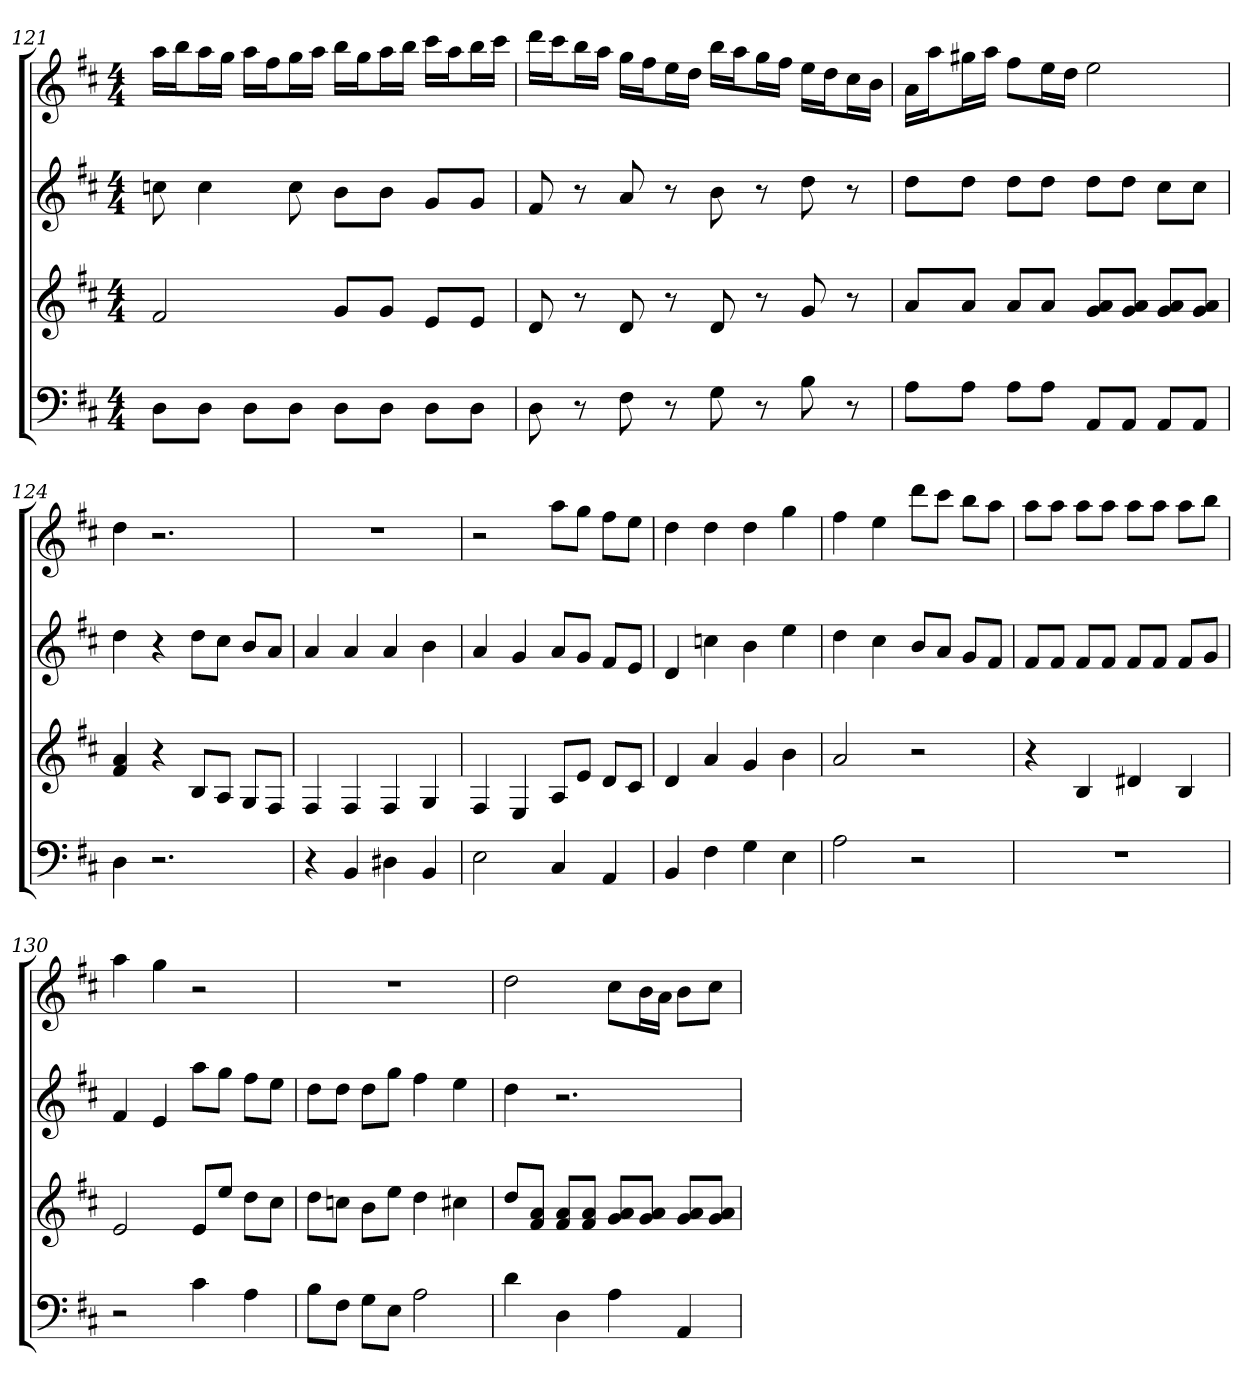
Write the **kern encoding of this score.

**kern	**kern	**kern	**kern
*part4	*part3	*part2	*part1
*staff4	*staff3	*staff2	*staff1
*k[f#c#]	*k[f#c#]	*k[f#c#]	*k[f#c#]
*D:	*D:	*D:	*D:
*M4/4	*M4/4	*M4/4	*M4/4
=121	=121	=121	=121
8DL	2f#	8ccn	16aaLL
.	.	.	16bbJ
8DJ	.	4cc	16aaL
.	.	.	16ggJJ
8DL	.	.	16aaLL
.	.	.	16ff#J
8DJ	.	8cc	16ggL
.	.	.	16aaJJ
8DL	8gL	8bL	16bbLL
.	.	.	16ggJ
8DJ	8gJ	8bJ	16aaL
.	.	.	16bbJJ
8DL	8eL	8gL	16ccc#LL
.	.	.	16aaJ
8DJ	8eJ	8gJ	16bbL
.	.	.	16ccc#JJ
=122	=122	=122	=122
8D	8d	8f#	16dddLL
.	.	.	16ccc#J
8r	8r	8r	16bbL
.	.	.	16aaJJ
8F#	8d	8a	16ggLL
.	.	.	16ff#J
8r	8r	8r	16eeL
.	.	.	16ddJJ
8G	8d	8b	16bbLL
.	.	.	16aaJ
8r	8r	8r	16ggL
.	.	.	16ff#JJ
8B	8g	8dd	16eeLL
.	.	.	16ddJ
8r	8r	8r	16cc#L
.	.	.	16bJJ
=123	=123	=123	=123
8AL	8aL	8ddL	16aLL
.	.	.	16aaJ
8AJ	8aJ	8ddJ	16gg#XL
.	.	.	16aaJJ
8AL	8aL	8ddL	8ff#L
8AJ	8aJ	8ddJ	16eeL
.	.	.	16ddJJ
8AAL	8g 8aL	8ddL	2ee
8AAJ	8g 8aJ	8ddJ	.
8AAL	8g 8aL	8cc#L	.
8AAJ	8g 8aJ	8cc#J	.
=124	=124	=124	=124
4D	4f# 4a	4dd	4dd
2.r	4r	4r	2.r
.	8BL	8ddL	.
.	8AJ	8cc#J	.
.	8GL	8bL	.
.	8F#J	8aJ	.
=125	=125	=125	=125
4r	4F#	4a	1r
4BB	4F#	4a	.
4D#X	4F#	4a	.
4BB	4G	4b	.
=126	=126	=126	=126
2E	4F#	4a	2r
.	4E	4g	.
4C#	8AL	8aL	8aaL
.	8eJ	8gJ	8ggJ
4AA	8dL	8f#L	8ff#L
.	8c#J	8eJ	8eeJ
=127	=127	=127	=127
4BB	4d	4d	4dd
4F#	4a	4ccn	4dd
4G	4g	4b	4dd
4E	4b	4ee	4gg
=128	=128	=128	=128
2A	2a	4dd	4ff#
.	.	4cc#	4ee
2r	2r	8bL	8dddL
.	.	8aJ	8ccc#J
.	.	8gL	8bbL
.	.	8f#J	8aaJ
=129	=129	=129	=129
1r	4r	8f#L	8aaL
.	.	8f#J	8aaJ
.	4B	8f#L	8aaL
.	.	8f#J	8aaJ
.	4d#X	8f#L	8aaL
.	.	8f#J	8aaJ
.	4B	8f#L	8aaL
.	.	8gJ	8bbJ
=130	=130	=130	=130
2r	2e	4f#	4aa
.	.	4e	4gg
4c#	8eL	8aaL	2r
.	8eeJ	8ggJ	.
4A	8ddL	8ff#L	.
.	8cc#J	8eeJ	.
=131	=131	=131	=131
8BL	8ddL	8ddL	1r
8F#J	8ccnJ	8ddJ	.
8GL	8bL	8ddL	.
8EJ	8eeJ	8ggJ	.
2A	4dd	4ff#	.
.	4cc#X	4ee	.
=132	=132	=132	=132
4d	8ddL	4dd	2dd
.	8f# 8aJ	.	.
4D	8f# 8aL	2.r	.
.	8f# 8aJ	.	.
4A	8g 8aL	.	8cc#L
.	8g 8aJ	.	16bL
.	.	.	16aJJ
4AA	8g 8aL	.	8bL
.	8g 8aJ	.	8cc#J
=	=	=	=
*-	*-	*-	*-
